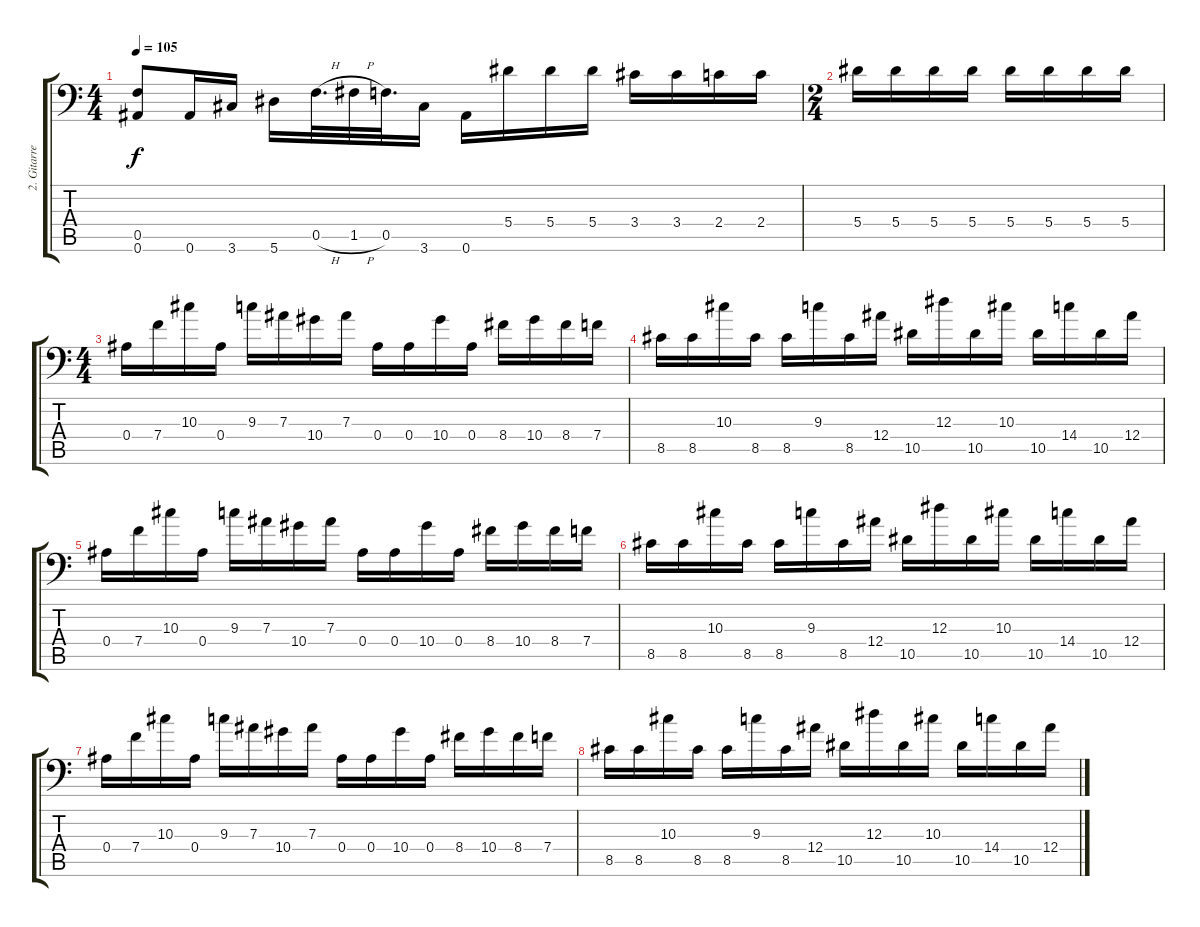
\track ("2. Gitarre" "2. Gitarre") {instrument distortionguitar}
\staff {score tabs}
\tuning (C4 G3 Eb3 Bb2 F2 Bb1) {hide}
\ts (4 4)
\tempo 105
\clef f4
\ks c
(0.5 0.6).8{dy f} 0.6.16 3.6.16 5.6.16 0.5{h}.32{d} 1.5{h}.32 0.5.32{d} 3.6.16 0.6.16 5.4.16 5.4.16 5.4.16 3.4.16 3.4.16 2.4.16 2.4.16 |
\ts (2 4)
5.4.16 5.4.16 5.4.16 5.4.16 5.4.16 5.4.16 5.4.16 5.4.16 |
\ts (4 4)
0.4.16 7.4.16 10.3.16 0.4.16 9.3.16 7.3.16 10.4.16 7.3.16 0.4.16 0.4.16 10.4.16 0.4.16 8.4.16 10.4.16 8.4.16 7.4.16 |
8.5.16 8.5.16 10.3.16 8.5.16 8.5.16 9.3.16 8.5.16 12.4.16 10.5.16 12.3.16 10.5.16 10.3.16 10.5.16 14.4.16 10.5.16 12.4.16 |
0.4.16 7.4.16 10.3.16 0.4.16 9.3.16 7.3.16 10.4.16 7.3.16 0.4.16 0.4.16 10.4.16 0.4.16 8.4.16 10.4.16 8.4.16 7.4.16 |
8.5.16 8.5.16 10.3.16 8.5.16 8.5.16 9.3.16 8.5.16 12.4.16 10.5.16 12.3.16 10.5.16 10.3.16 10.5.16 14.4.16 10.5.16 12.4.16 |
0.4.16 7.4.16 10.3.16 0.4.16 9.3.16 7.3.16 10.4.16 7.3.16 0.4.16 0.4.16 10.4.16 0.4.16 8.4.16 10.4.16 8.4.16 7.4.16 |
8.5.16 8.5.16 10.3.16 8.5.16 8.5.16 9.3.16 8.5.16 12.4.16 10.5.16 12.3.16 10.5.16 10.3.16 10.5.16 14.4.16 10.5.16 12.4.16
